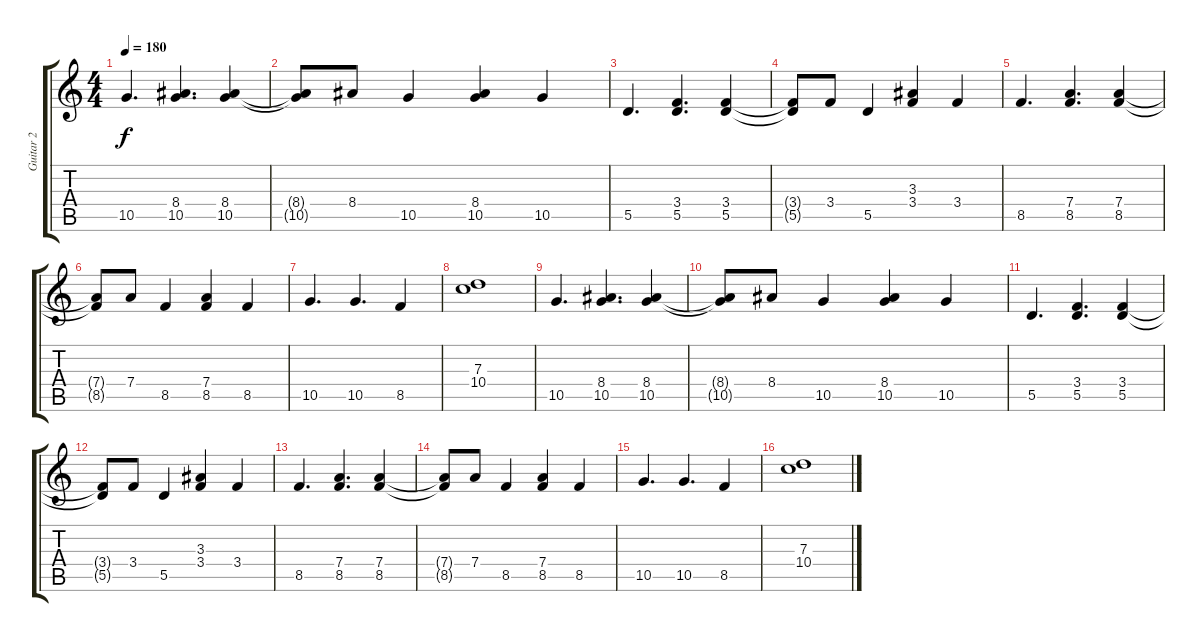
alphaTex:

\track ("Guitar 2" "Guitar 2") {instrument acousticguitarsteel}
\staff {score tabs}
\tuning (E4 B3 G3 D3 A2 E2) {hide}
\ts (4 4)
\tempo 180
\clef g2
\ks c
10.5.4{d dy f} (8.4 10.5).4{d} (8.4 10.5).4 |
(8.4{t} 10.5{t}).8 8.4.8 10.5.4 (8.4 10.5).4 10.5.4 |
5.5.4{d} (3.4 5.5).4{d} (3.4 5.5).4 |
(3.4{t} 5.5{t}).8 3.4.8 5.5.4 (3.3 3.4).4 3.4.4 |
8.5.4{d} (7.4 8.5).4{d} (7.4 8.5).4 |
(7.4{t} 8.5{t}).8 7.4.8 8.5.4 (7.4 8.5).4 8.5.4 |
10.5.4{d} 10.5.4{d} 8.5.4 |
(7.3 10.4).1 |
10.5.4{d} (8.4 10.5).4{d} (8.4 10.5).4 |
(8.4{t} 10.5{t}).8 8.4.8 10.5.4 (8.4 10.5).4 10.5.4 |
5.5.4{d} (3.4 5.5).4{d} (3.4 5.5).4 |
(3.4{t} 5.5{t}).8 3.4.8 5.5.4 (3.3 3.4).4 3.4.4 |
8.5.4{d} (7.4 8.5).4{d} (7.4 8.5).4 |
(7.4{t} 8.5{t}).8 7.4.8 8.5.4 (7.4 8.5).4 8.5.4 |
10.5.4{d} 10.5.4{d} 8.5.4 |
(7.3 10.4).1
